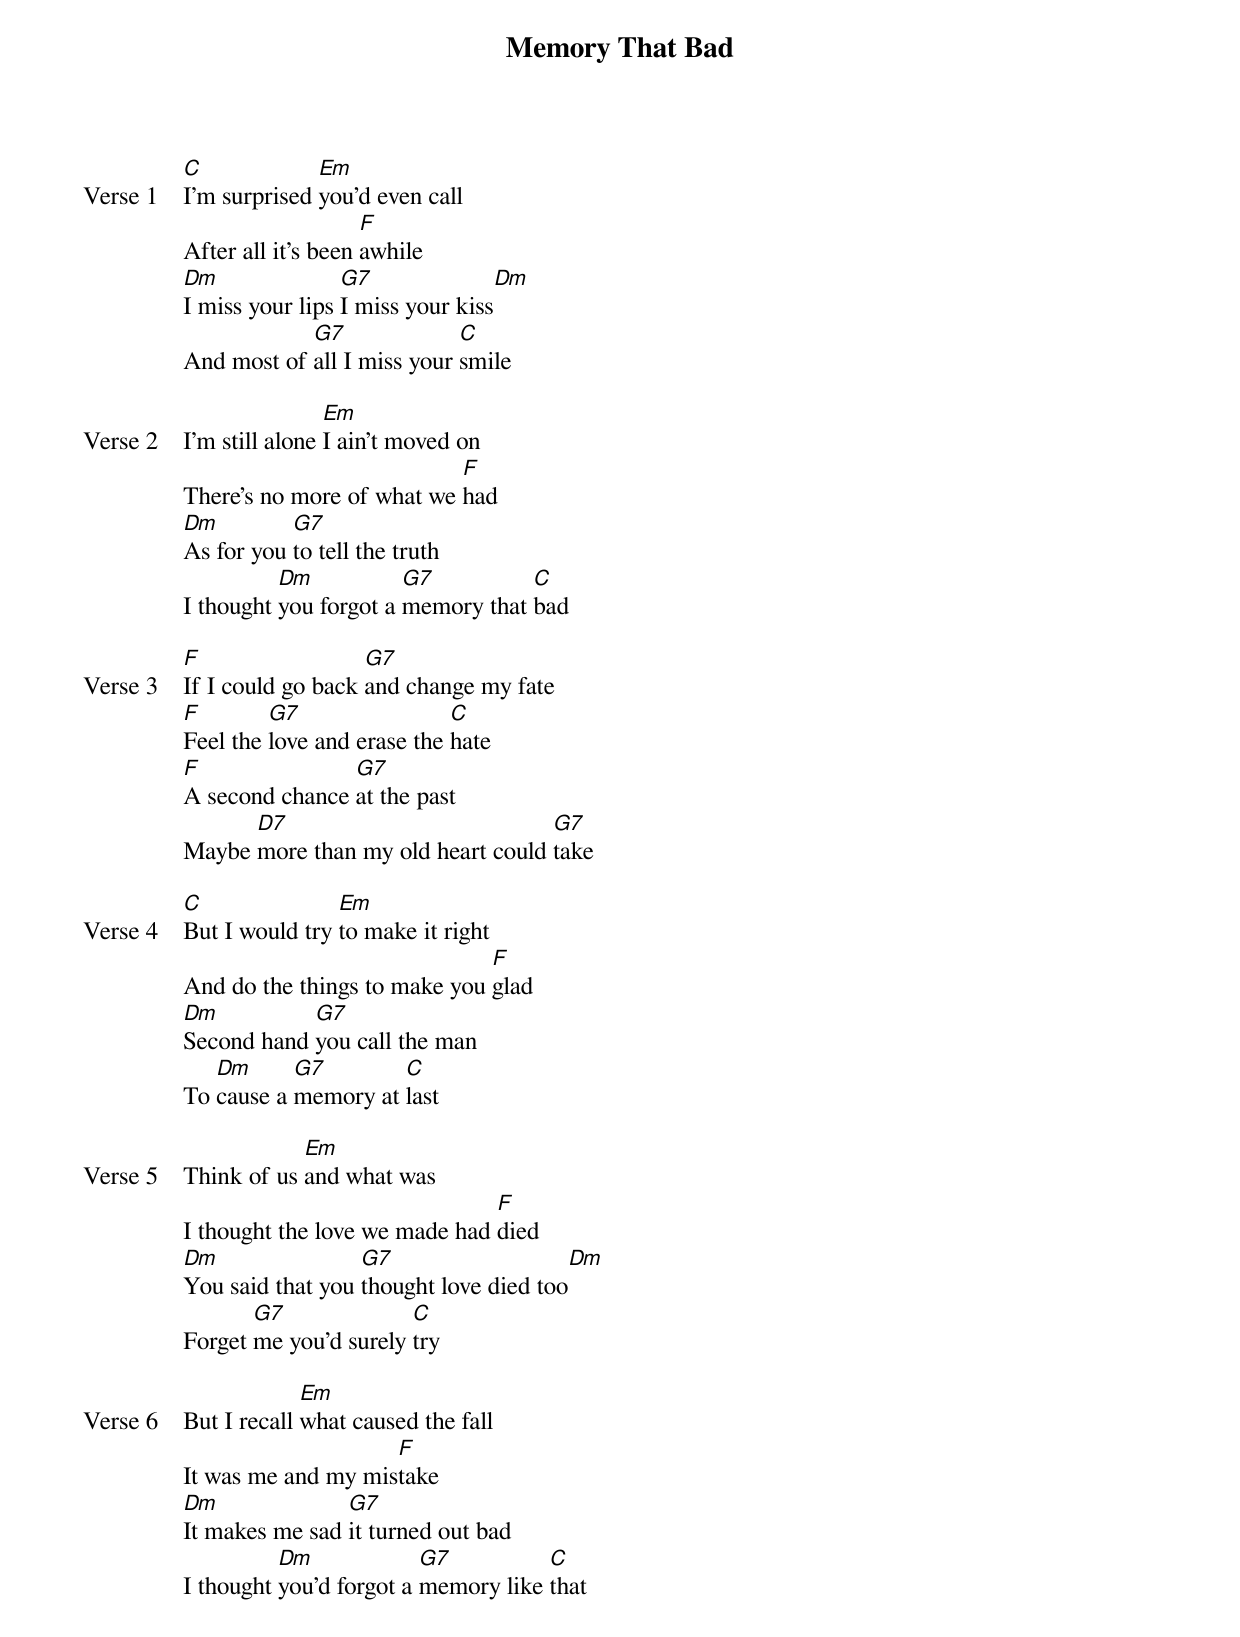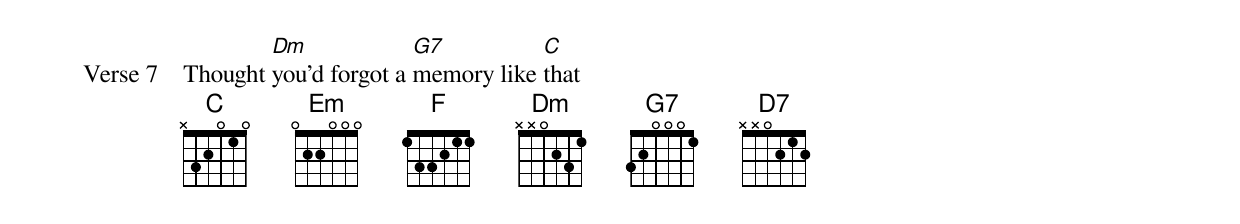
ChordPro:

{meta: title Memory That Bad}
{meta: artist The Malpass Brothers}
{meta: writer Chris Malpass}

{start_of_verse: Verse 1}
[C]I'm surprised [Em]you'd even call
After all it's been [F]awhile
[Dm]I miss your lips [G7]I miss your kiss[Dm]
And most of [G7]all I miss your [C]smile
{end_of_verse}

{start_of_verse: Verse 2}
I'm still alone [Em]I ain't moved on
There's no more of what we [F]had
[Dm]As for you [G7]to tell the truth
I thought [Dm]you forgot a [G7]memory that [C]bad
{end_of_verse}

{start_of_verse: Verse 3}
[F]If I could go back [G7]and change my fate
[F]Feel the [G7]love and erase the [C]hate
[F]A second chance [G7]at the past
Maybe [D7]more than my old heart could [G7]take
{end_of_verse}

{start_of_verse: Verse 4}
[C]But I would try [Em]to make it right
And do the things to make you [F]glad
[Dm]Second hand [G7]you call the man
To [Dm]cause a [G7]memory at [C]last
{end_of_verse}

{start_of_verse: Verse 5}
Think of us [Em]and what was
I thought the love we made had [F]died
[Dm]You said that you [G7]thought love died too[Dm]
Forget [G7]me you'd surely [C]try
{end_of_verse}

{start_of_verse: Verse 6}
But I recall [Em]what caused the fall
It was me and my mis[F]take
[Dm]It makes me sad [G7]it turned out bad
I thought [Dm]you'd forgot a [G7]memory like [C]that
{end_of_verse}

{start_of_verse: Verse 7}
Thought [Dm]you'd forgot a [G7]memory like [C]that
{end_of_verse}
